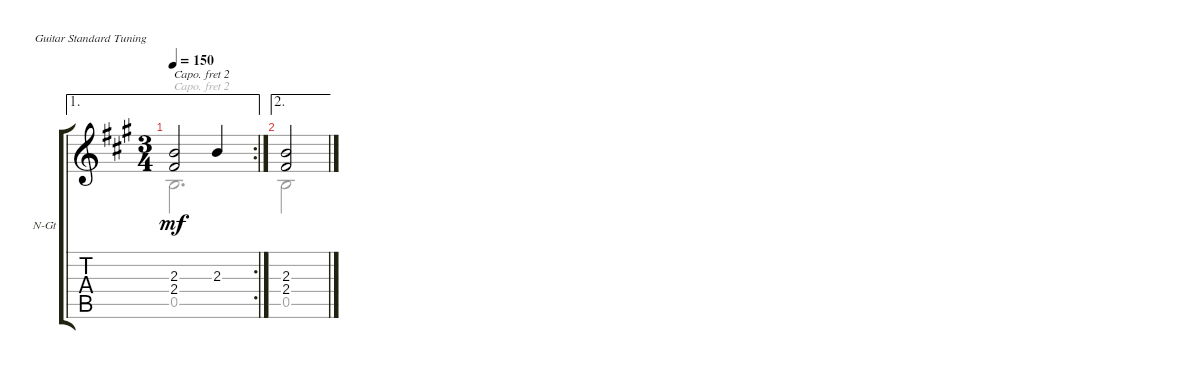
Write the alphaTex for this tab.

\defaultSystemsLayout 4
\bracketExtendMode groupsimilarinstruments
\firstSystemTrackNameOrientation horizontal
\otherSystemsTrackNameOrientation horizontal
\track ("Nylon Guitar" "N-Gt") {instrument acousticguitarnylon}
\staff {score tabs}
\capo 2
\tuning (E4 B3 G3 D3 A2 E2)
\voice
\ae 1
\rc 2
\ts (3 4)
\tempo 150
\clef g2
\ks a
(2.3 2.4).2{dy mf} 2.3.4 |
\ae 2
(2.3 2.4).2
\voice
\clef g2
\ottava regular
\simile none
\ks a
0.5.2{d dy mf} |
0.5.2
